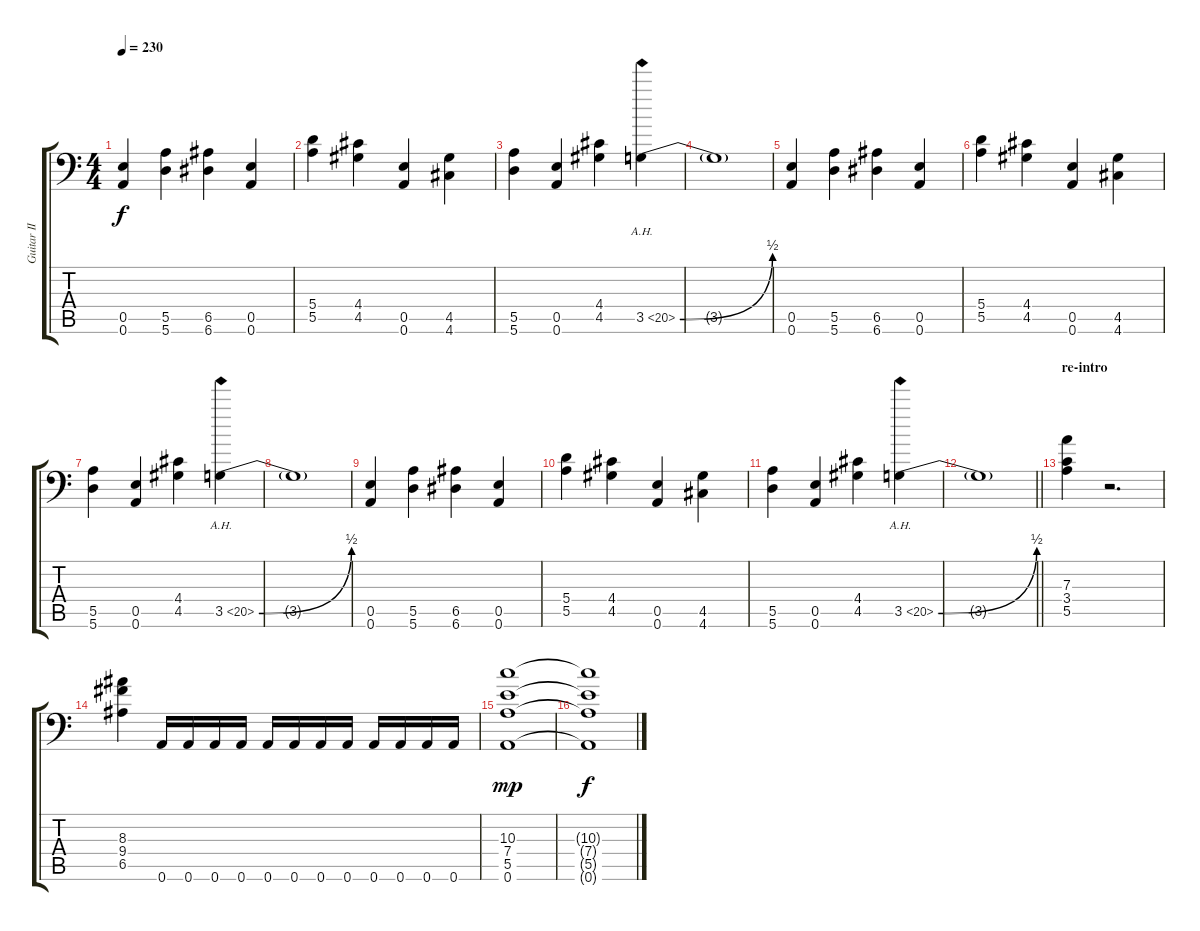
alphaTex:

\track ("Guitar II" "Guitar II") {instrument distortionguitar}
\staff {score tabs}
\tuning (B3 Gb3 D3 A2 E2 A1) {hide}
\ts (4 4)
\tempo 230
\clef f4
\ks c
(0.5 0.6).4{dy f} (5.5 5.6).4 (6.5 6.6).4 (0.5 0.6).4 |
(5.4 5.5).4 (4.4 4.5).4 (0.5 0.6).4 (4.5 4.6).4 |
(5.5 5.6).4 (0.5 0.6).4 (4.4 4.5).4 3.5{be (bend 0 0 60 2) ah 17}.4 |
3.5{t}.1 |
(0.5 0.6).4 (5.5 5.6).4 (6.5 6.6).4 (0.5 0.6).4 |
(5.4 5.5).4 (4.4 4.5).4 (0.5 0.6).4 (4.5 4.6).4 |
(5.5 5.6).4 (0.5 0.6).4 (4.4 4.5).4 3.5{be (bend 0 0 60 2) ah 17}.4 |
3.5{t}.1 |
(0.5 0.6).4 (5.5 5.6).4 (6.5 6.6).4 (0.5 0.6).4 |
(5.4 5.5).4 (4.4 4.5).4 (0.5 0.6).4 (4.5 4.6).4 |
(5.5 5.6).4 (0.5 0.6).4 (4.4 4.5).4 3.5{be (bend 0 0 60 2) ah 17}.4 |
\barLineRight lightlight
3.5{t}.1 |
\section ("" "re-intro")
(7.3 3.4 5.5).4 r.2{d} |
(8.3 9.4 6.5).4 0.6.16 0.6.16 0.6.16 0.6.16 0.6.16 0.6.16 0.6.16 0.6.16 0.6.16 0.6.16 0.6.16 0.6.16 |
(10.3 7.4 5.5 0.6).1{dy mp} |
(10.3{t} 7.4{t} 5.5{t} 0.6{t}).1{dy f}
